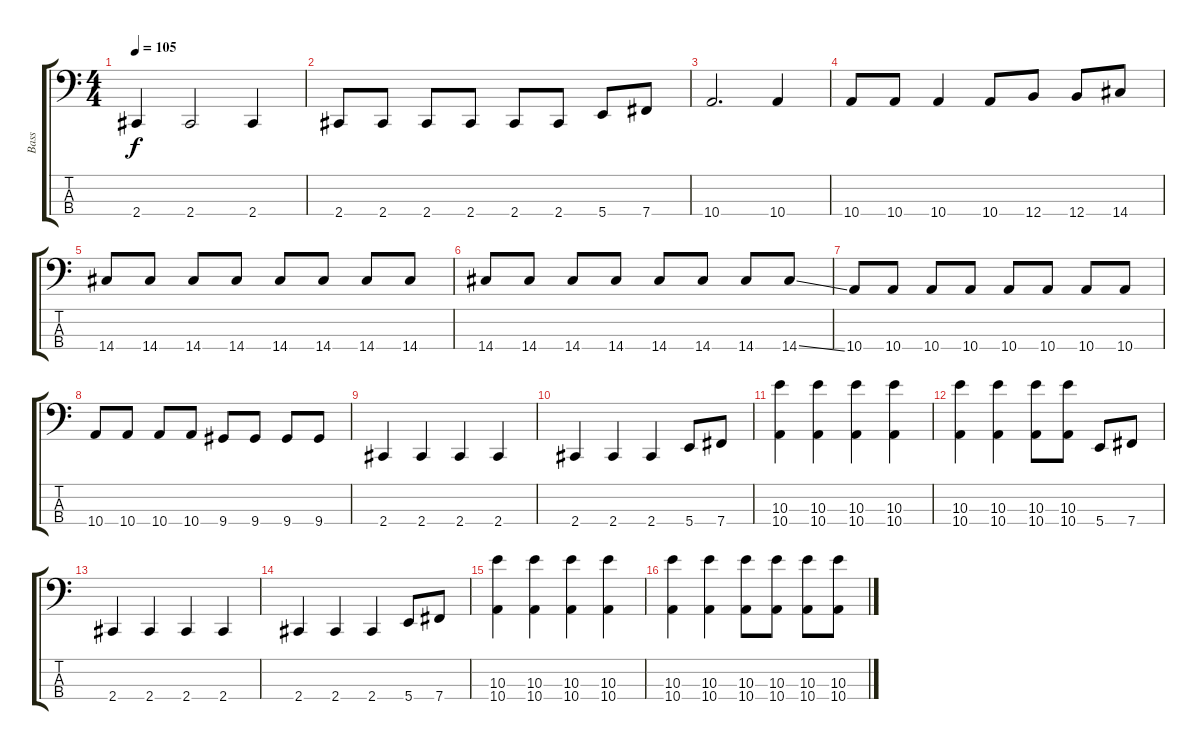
\track ("Bass" "Bass") {instrument electricbassfinger}
\staff {score tabs}
\tuning (E3 B2 Gb2 B0) {hide}
\ts (4 4)
\tempo 105
\clef f4
\ks c
2.4.4{dy f} 2.4.2 2.4.4 |
2.4.8 2.4.8 2.4.8 2.4.8 2.4.8 2.4.8 5.4.8 7.4.8 |
10.4.2{d} 10.4.4 |
10.4.8 10.4.8 10.4.4 10.4.8 12.4.8 12.4.8 14.4.8 |
14.4.8 14.4.8 14.4.8 14.4.8 14.4.8 14.4.8 14.4.8 14.4.8 |
14.4.8 14.4.8 14.4.8 14.4.8 14.4.8 14.4.8 14.4.8 14.4{ss}.8 |
10.4.8 10.4.8 10.4.8 10.4.8 10.4.8 10.4.8 10.4.8 10.4.8 |
10.4.8 10.4.8 10.4.8 10.4.8 9.4.8 9.4.8 9.4.8 9.4.8 |
2.4.4 2.4.4 2.4.4 2.4.4 |
2.4.4 2.4.4 2.4.4 5.4.8 7.4.8 |
(10.3 10.4).4 (10.3 10.4).4 (10.3 10.4).4 (10.3 10.4).4 |
(10.3 10.4).4 (10.3 10.4).4 (10.3 10.4).8 (10.3 10.4).8 5.4.8 7.4.8 |
2.4.4 2.4.4 2.4.4 2.4.4 |
2.4.4 2.4.4 2.4.4 5.4.8 7.4.8 |
(10.3 10.4).4 (10.3 10.4).4 (10.3 10.4).4 (10.3 10.4).4 |
(10.3 10.4).4 (10.3 10.4).4 (10.3 10.4).8 (10.3 10.4).8 (10.3 10.4).8 (10.3 10.4).8
